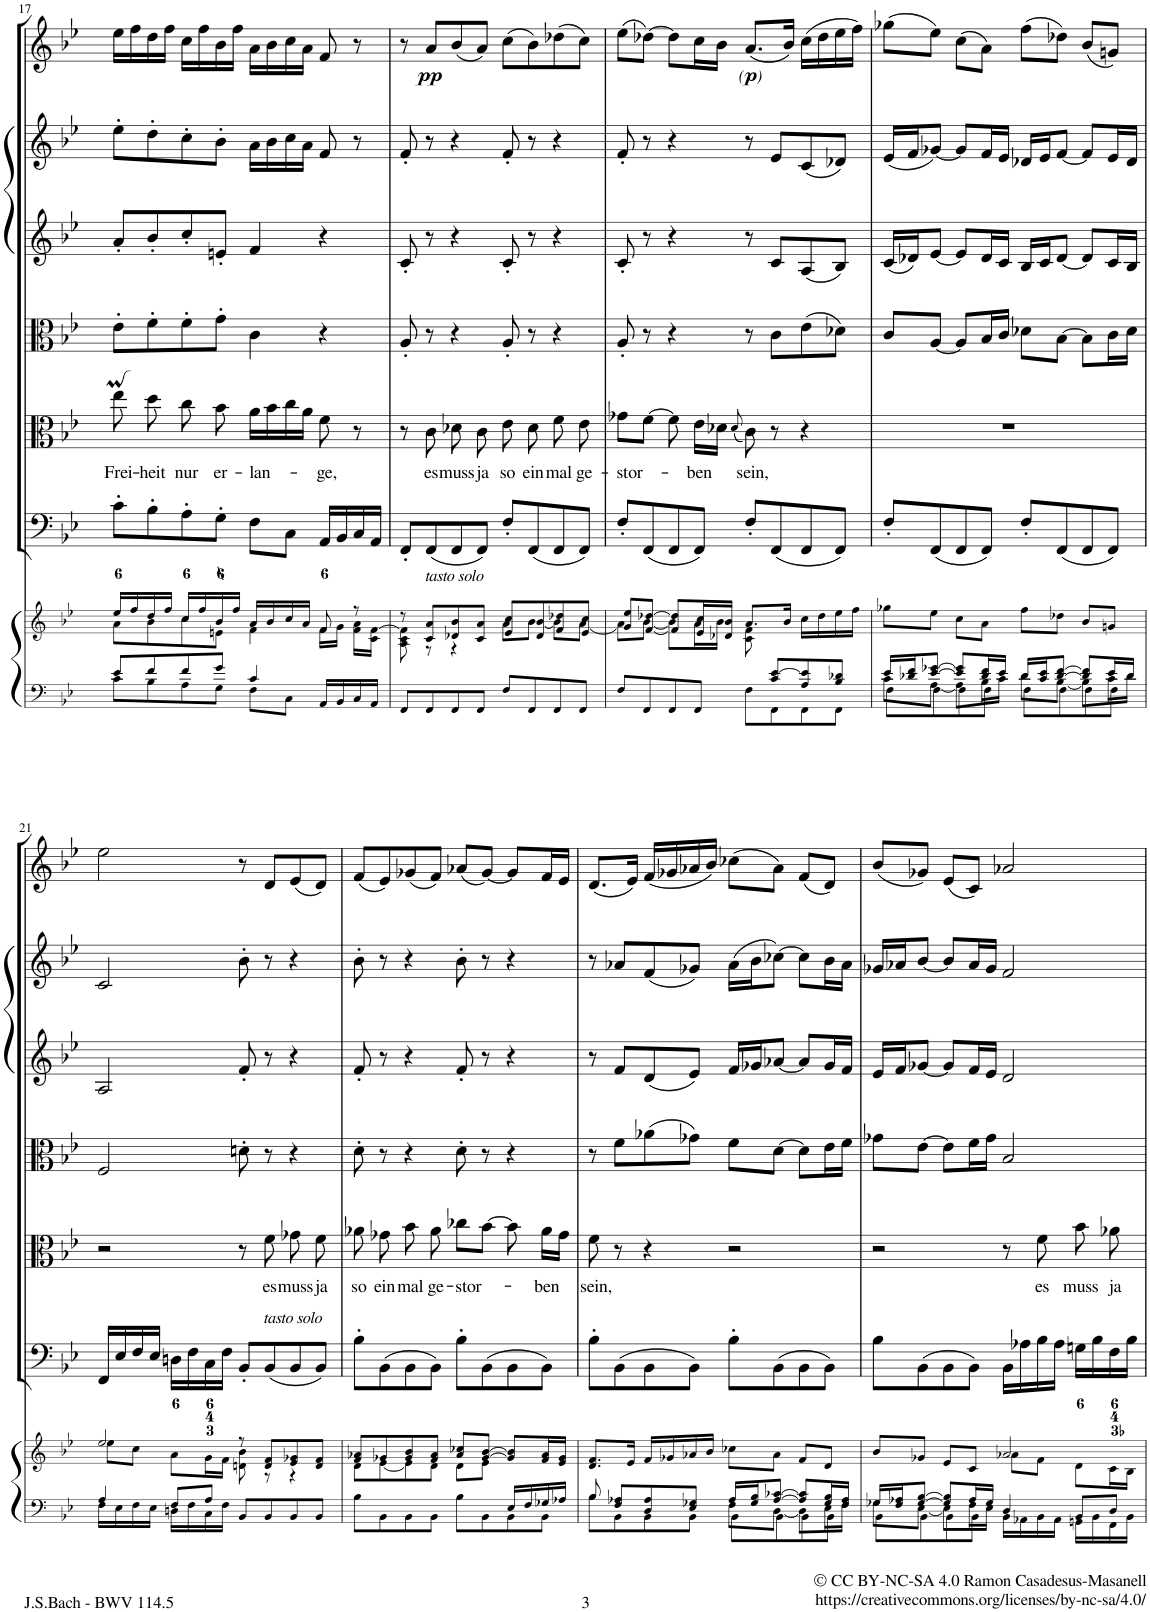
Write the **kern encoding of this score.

**kern	**kern	**kern	**kern	**text	**kern	**kern	**kern	**kern	**dynam
*part7	*part7	*part6	*part5	*part5	*part4	*part3	*part2	*part1	*part1
*staff8	*staff7	*staff6	*staff5	*staff5	*staff4	*staff3	*staff2	*staff1	*staff1
*I"Piano reduction	*	*I"Continuo	*I"Alto	*	*I"Viola	*I"Violino II	*I"Violino I	*I"Oboe I	*
*I'Pno	*	*	*	*	*I'Vla	*I'Vln	*I'Vln	*I'Ob	*
!!LO:PB:g=z
*clefF4	*clefG2	*clefF4	*clefC3	*	*clefC3	*clefG2	*clefG2	*clefG2	*
*k[b-e-]	*k[b-e-]	*k[b-e-]	*k[b-e-]	*	*k[b-e-]	*k[b-e-]	*k[b-e-]	*k[b-e-]	*
*M4/4	*M4/4	*M4/4	*M4/4	*	*M4/4	*M4/4	*M4/4	*M4/4	*
*met(c)	*met(c)	*met(c)	*met(c)	*	*met(c)	*met(c)	*met(c)	*met(c)	*
=17	=17	=17	=17	=17	=17	=17	=17	=17	=17
*^	*^	*	*	*	*	*	*	*	*
!	!	!	!	!	!	!LO:LY:b	!	!	!	!	!
8e-/L	8c\L	16ee-/LL	8a\L	8c'\L	8ee-\	Frei-	8e-'\L	8a'/L	8ee-'\L	16ee-\LL	.
.	.	16ff/	.	.	.	.	.	.	.	16ff\	.
!	!	!	!	!	!	!LO:LY:b	!	!	!	!	!
8f/	8B-\	16dd/	8b-\	8B-'\	8dd\	-heit	8f'\	8b-'/	8dd'\	16dd\	.
.	.	16ff/JJ	.	.	.	.	.	.	.	16ff\JJ	.
!	!	!	!	!	!	!LO:LY:b	!	!	!	!	!
8f/	8A\	16cc/LL	8cc\	8A'\	8cc\	nur	8f'\	8cc'/	8cc'\	16cc\LL	.
.	.	16ff/	.	.	.	.	.	.	.	16ff\	.
!	!	!	!	!	!	!LO:LY:b	!	!	!	!	!
8g/J	8G\J	16b-/	8en\J	8G'\J	8b-\	er-	8g'\J	8en'/J	8b-'\J	16b-\	.
.	.	16ff/JJ	.	.	.	.	.	.	.	16ff\JJ	.
!	!	!	!	!	!	!LO:LY:b	!	!	!	!	!
4c/	8F\L	16a/LL	4f\	8F\L	16a\LL	-lan-	4c\	4f/	16a\LL	16a\LL	.
.	.	16b-/	.	.	16b-\	.	.	.	16b-\	16b-\	.
.	8C\J	16cc/	.	8C\J	16cc\	.	.	.	16cc\	16cc\	.
.	.	16a/JJ	.	.	16a\JJ	.	.	.	16a\JJ	16a\JJ	.
!	!	!	!	!	!	!LO:LY:b	!	!	!	!	!
16AA/LL	4ryy	8f/	16f\LL	16AA/LL	8f\	-ge,	4r	4r	8f/	8f/	.
16BB-/	.	.	16g\JJ	16BB-/	.	.	.	.	.	.	.
16C/	.	8r	16f\ 16a\LL	16C/	8r	.	.	.	8r	8r	.
16AA/JJ	.	.	16c\ [>16f\JJ	16AA/JJ	.	.	.	.	.	.	.
*v	*v	*	*	*	*	*	*	*	*	*	*
=18	=18	=18	=18	=18	=18	=18	=18	=18	=18	=18
8FF/L	8r	8A\ 8c\ 8f\]	8FF'/L	8r	.	8A'/	8c'/	8f'/	8r	.
!	!	!	!LO:TX:b:i:t=tasto solo	!	!	!	!	!	!	!
!	!	!	!	!	!LO:LY:b	!	!	!	!	!LO:DY:b
8FF/	8c/ 8a/L	8r	(8FF/	8c\	es	8r	8r	8r	8a/L	pp
!	!	!	!	!	!LO:LY:b	!	!	!	!	!
8FF/	8d-X/ 8b-/	4r	8FF/	8d-X\	muss	4r	4r	4r	(8b-/	.
!	!	!	!	!	!LO:LY:b	!	!	!	!	!
8FF/J	8c/ 8a/J	.	8FF/J)	8c\	ja	.	.	.	8a/J)	.
!	!	!	!	!	!LO:LY:b	!	!	!	!	!
8F/L	8e-/ 8cc/L	8a\L	8F'/L	8e-\	so	8A'/	8c'/	8f'/	(8cc\L	.
!	!	!	!	!	!LO:LY:b	!	!	!	!	!
8FF/	8d-/ 8b-/	[8b-\J	(8FF/	8d-\	ein-	8r	8r	8r	8b-\)	.
!	!	!	!	!	!LO:LY:b	!	!	!	!	!
8FF/	8f/ 8dd-X/	8b-\L]	8FF/	8f\	-mal	4r	4r	4r	(8dd-X\	.
!	!	!	!	!	!LO:LY:b	!	!	!	!	!
8FF/J	8e-/ 8cc/J	[8a\J	8FF/J)	8e-\	ge-	.	.	.	8cc\J)	.
=19	=19	=19	=19	=19	=19	=19	=19	=19	=19	=19
*^	*	*	*	*	*	*	*	*	*	*
!	!	!	!	!	!	!LO:LY:b	!	!	!	!	!
8ryy	8F/L	8g/ 8ee-/L	8a\L]	8F'/L	8g-X\L	-stor-	8A'/	8c'/	8f'/	(8ee-\L	.
.	8FF/	[<8f/ [8dd-X/J	[<8b-\J	(8FF/	[8f\J	.	8r	8r	8r	[8dd-X\J)	.
.	8FF/	8f/] 8dd-/]L	8b-\L]	8FF/	8f\]	.	4r	4r	4r	8dd-\L]	.
!	!	!	!	!	!	!LO:LY:b	!	!	!	!	!
.	8FF/J	16e-/ 16cc/L	16a\L	8FF/J)	16e-\LL	-ben	.	.	.	16cc\L	.
.	.	16d-X/ 16b-/JJ	16b-\JJ	.	16d-X\JJ	.	.	.	.	16b-\JJ	.
.	.	.	.	.	(8qd-/	.	.	.	.	.	.
!	!	!	!	!	!	!LO:LY:b	!	!	!	!	!LO:DY:b
!	!	!	!	!	!	!	!	!	!	!	!LO:DY:n=1:b
!	!	!	!	!	!	!	!	!	!	!	!LO:DY:n=2:b
.	8F\L	8.a/L	8c\ 8f\	8F'/L	8c\)	sein,	8r	8r	8r	(8.a/L	other-dynamics p other-dynamics
8c/ [8e-/L	8FF\	.	4.ryy	(8FF/	8r	.	8c\L	8c/L	8e-/L	.	.
.	.	16b-/Jk	.	.	.	.	.	.	.	16b-/Jk)	.
8A/ 8e-/]	8FF\	16cc\LL	.	8FF/	4r	.	(8e-\	(8A/	(8c/	(16cc\LL	.
.	.	16dd-\	.	.	.	.	.	.	.	16dd-\	.
8B-/ 8d-X/J	8FF\J	16ee-\	.	8FF/J)	.	.	8d-X\J)	8B-/J)	8d-X/J)	16ee-\	.
.	.	16ff\JJ	.	.	.	.	.	.	.	16ff\JJ)	.
*	*	*v	*v	*	*	*	*	*	*	*	*
=20	=20	=20	=20	=20	=20	=20	=20	=20	=20	=20
*	*^	*	*	*	*	*	*	*	*	*
16e-/LL	8F\L	8c\L	8gg-X\L	8F'/L	1r	.	8c/L	(16c/LL	(16e-/LL	(8gg-X\L	.
16d-X/ 16f/J	.	.	.	.	.	.	.	16d-X/J)	16f/J	.	.
[8e-/ [8g-X/J	8F\	[8A\J	8ee-\J	(8FF/	.	.	[8A/J	[8e-/J	[8g-X/J)	8ee-\J)	.
8e-/] 8g-/]L	8F\	8A\L]	8cc\L	8FF/	.	.	8A/L]	8e-/L]	8g-/L]	(8cc\L	.
16d-/ 16f/L	8F\J	16B-\L	8a\J	8FF/J)	.	.	16B-/L	16d-/L	16f/L	8a\J)	.
16e-/JJ	.	16c\JJ	.	.	.	.	16c/JJ	16c/JJ	16e-/JJ	.	.
16d-/LL	8F\L	8d-\L	8ff\L	8F'/L	.	.	8d-X\L	16B-/LL	16d-X/LL	(8ff\L	.
16c/ 16e-/J	.	.	.	.	.	.	.	16c/J	16e-/J	.	.
[8d-/ [8f/J	8F\	[8B-\J	8dd-X\J	(8FF/	.	.	[8B-\J	[8d-/J	[8f/J	8dd-X\J)	.
8d-/] 8f/]L	8F\	8B-\L]	8b-/L	8FF/	.	.	8B-\L]	8d-/L]	8f/L]	(8b-/L	.
16e-/L	8F\J	16c\L	8gn/J	8FF/J)	.	.	16c\L	16c/L	16e-/L	8gn/J)	.
16d-/JJ	.	16d-\JJ	.	.	.	.	16d-\JJ	16B-/JJ	16d-/JJ	.	.
*	*v	*v	*	*	*	*	*	*	*	*	*
!!LO:LB:g=z
=21	=21	=21	=21	=21	=21	=21	=21	=21	=21	=21
*	*	*^	*	*	*	*	*	*	*	*
4A/	16F\LL	2ee-/	8ee-\L	16FF/LL	2r	.	2F/	2A/	2c/	2ee-\	.
.	16E-\	.	.	16E-/	.	.	.	.	.	.	.
.	16F\	.	8cc\J	16F/	.	.	.	.	.	.	.
.	16E-\JJ	.	.	16E-/JJ	.	.	.	.	.	.	.
8F/L	16Dn\LL	.	8a\L	16Dn\LL	.	.	.	.	.	.	.
.	16F\	.	.	16F\	.	.	.	.	.	.	.
8A/J	16C\	.	16g\L	16C\	.	.	.	.	.	.	.
.	16F\JJ	.	16f\JJ	16F\JJ	.	.	.	.	.	.	.
8BB-/L	2ryy	8r	8dn\ 8b-\	8BB-'/L	8r	.	8dn'\	8f'/	8b-'\	8r	.
!	!	!	!	!LO:TX:a:i:t=tasto solo	!	!	!	!	!	!	!
!	!	!	!	!	!	!LO:LY:b	!	!	!	!	!
8BB-/	.	8d/ 8f/L	8r	(8BB-/	8f\	es	8r	8r	8r	8d/L	.
!	!	!	!	!	!	!LO:LY:b	!	!	!	!	!
8BB-/	.	8e-/ 8g-X/	4r	8BB-/	8g-X\	muss	4r	4r	4r	(8e-/	.
!	!	!	!	!	!	!LO:LY:b	!	!	!	!	!
8BB-/J	.	8d/ 8f/J	.	8BB-/J)	8f\	ja	.	.	.	8d/J)	.
=22	=22	=22	=22	=22	=22	=22	=22	=22	=22	=22	=22
!	!	!	!	!	!	!LO:LY:b	!	!	!	!	!
2.ryy	8B-\L	8f/ 8a-X/L	8d\L	8B-'\L	8a-X\	so	8d'\	8f'/	8b-'\	(8f/L	.
!	!	!	!	!	!	!LO:LY:b	!	!	!	!	!
.	8BB-\	8g-X/	[8e-\	(8BB-\	8g-X\	ein-	8r	8r	8r	8e-/)	.
!	!	!	!	!	!	!LO:LY:b	!	!	!	!	!
.	8BB-\	8g-/ 8b-/	8e-\]	8BB-\	8b-\	-mal	4r	4r	4r	(8g-X/	.
!	!	!	!	!	!	!LO:LY:b	!	!	!	!	!
.	8BB-\J	8f/ 8a-/J	8d\J	8BB-\J)	8a-\	ge-	.	.	.	8f/J)	.
!	!	!	!	!	!	!LO:LY:b	!	!	!	!	!
.	8B-\L	8a-/ 8cc-X/L	8d\L	8B-'\L	8cc-X\L	-stor-	8d'\	8f'/	8b-'\	(8a-X/L	.
.	8BB-\	[8g-/ [8b-/J	8e-\J	(8BB-\	[8b-\J	.	8r	8r	8r	[8g-/J)	.
16E-/LL	8BB-\	8g-/] 8b-/]L	4ryy	8BB-\	8b-\]	.	4r	4r	4r	8g-/L]	.
16F/	.	.	.	.	.	.	.	.	.	.	.
!	!	!	!	!	!	!LO:LY:b	!	!	!	!	!
16G-X/	8BB-\J	16f/ 16a-/L	.	8BB-\J)	16a-\LL	-ben	.	.	.	16f/L	.
16A-X/JJ	.	16e-/ 16g-/JJ	.	.	16g-\JJ	.	.	.	.	16e-/JJ	.
*	*	*v	*v	*	*	*	*	*	*	*	*
=23	=23	=23	=23	=23	=23	=23	=23	=23	=23	=23
*	*^	*	*	*	*	*	*	*	*	*
!	!	!	!	!	!	!LO:LY:b	!	!	!	!	!
8B-/	8B-\L	2ryy	8.d/ 8.f/L	8B-'\L	8f\	sein,	8r	8r	8r	(8.d/L	.
8F/ 8A-X/L	8BB-\	.	.	(8BB-\	8r	.	8f\L	8f/L	8a-X/L	.	.
.	.	.	16e-/Jk	.	.	.	.	.	.	16e-/Jk)	.
8D/ 8A-/	8BB-\	.	16f/LL	8BB-\	4r	.	(8a-X\	(8d/	(8f/	(16f/LL	.
.	.	.	16g-X/	.	.	.	.	.	.	16g-X/	.
8E-/ 8G-X/J	8BB-\J	.	16a-X/	8BB-\J)	.	.	8g-X\J)	8e-/J)	8g-X/J)	16a-X/	.
.	.	.	16b-/JJ	.	.	.	.	.	.	16b-/JJ)	.
16A-/LL	8BB-\L	8F\L	8cc-X\L	8B-'\L	2r	.	8f\L	16f/LL	(16a-\LL	(8cc-X\L	.
16G-/ 16B-/J	.	.	.	.	.	.	.	16g-X/J	16b-\J	.	.
[8A-/ [8c-X/J	8BB-\	[8D\J	8a-\J	(8BB-\	.	.	[8d\J	[8a-X/J	[8cc-X\J)	8a-\J)	.
8A-/] 8c-/]L	8BB-\	8D\L]	8f/L	8BB-\	.	.	8d\L]	8a-/L]	8cc-\L]	(8f/L	.
16G-/ 16B-/L	8BB-\J	16E-\L	8d/J	8BB-\J)	.	.	16e-\L	16g-/L	16b-\L	8d/J)	.
16F/ 16A-/JJ	.	16F\JJ	.	.	.	.	16f\JJ	16f/JJ	16a-\JJ	.	.
=24	=24	=24	=24	=24	=24	=24	=24	=24	=24	=24	=24
*	*	*	*^	*	*	*	*	*	*	*	*
16G-X/LL	8BB-\L	8G-\L	8b-/L	2ryy	8B-\L	2r	.	8g-X\L	16e-/LL	16g-X/LL	(8b-/L	.
16F/ 16A-X/J	.	.	.	.	.	.	.	.	16f/J	16a-X/J	.	.
[8G-/ [8B-/J	8BB-\	[8E-\J	8g-X/J	.	(8BB-\	.	.	[8e-\J	[8g-X/J	[8b-/J	8g-X/J)	.
8G-/] 8B-/]L	8BB-\	8E-\L]	8e-/L	.	8BB-\	.	.	8e-\L]	8g-/L]	8b-/L]	(8e-/L	.
16A-/L	8BB-\J	16F\L	8c/J	.	8BB-\J)	.	.	16f\L	16f/L	16a-/L	8c/J)	.
16G-/JJ	.	16E-\JJ	.	.	.	.	.	16g-\JJ	16e-/JJ	16g-/JJ	.	.
4D/	16BB-\LL	2ryy	2a-X/	8a-\L	16BB-\LL	8r	.	2B-/	2d/	2f/	2a-X/	.
.	16AA-X\	.	.	.	16A-X\	.	.	.	.	.	.	.
!	!	!	!	!	!	!	!LO:LY:b	!	!	!	!	!
.	16BB-\	.	.	8f\J	16B-\	8f\	es	.	.	.	.	.
.	16AA-\JJ	.	.	.	16A-\JJ	.	.	.	.	.	.	.
!	!	!	!	!	!	!	!LO:LY:b	!	!	!	!	!
8BB-/L	16GGn\LL	.	.	8d\L	16Gn\LL	8b-\	muss	.	.	.	.	.
.	16BB-\	.	.	.	16B-\	.	.	.	.	.	.	.
!	!	!	!	!	!	!	!LO:LY:b	!	!	!	!	!
8D/J	16FF\	.	.	16c\L	16F\	8a-X\	ja	.	.	.	.	.
.	16BB-\JJ	.	.	16B-\JJ	16B-\JJ	.	.	.	.	.	.	.
*v	*v	*v	*	*	*	*	*	*	*	*	*	*
*	*v	*v	*	*	*	*	*	*	*	*
=	=	=	=	=	=	=	=	=	=
*-	*-	*-	*-	*-	*-	*-	*-	*-	*-
